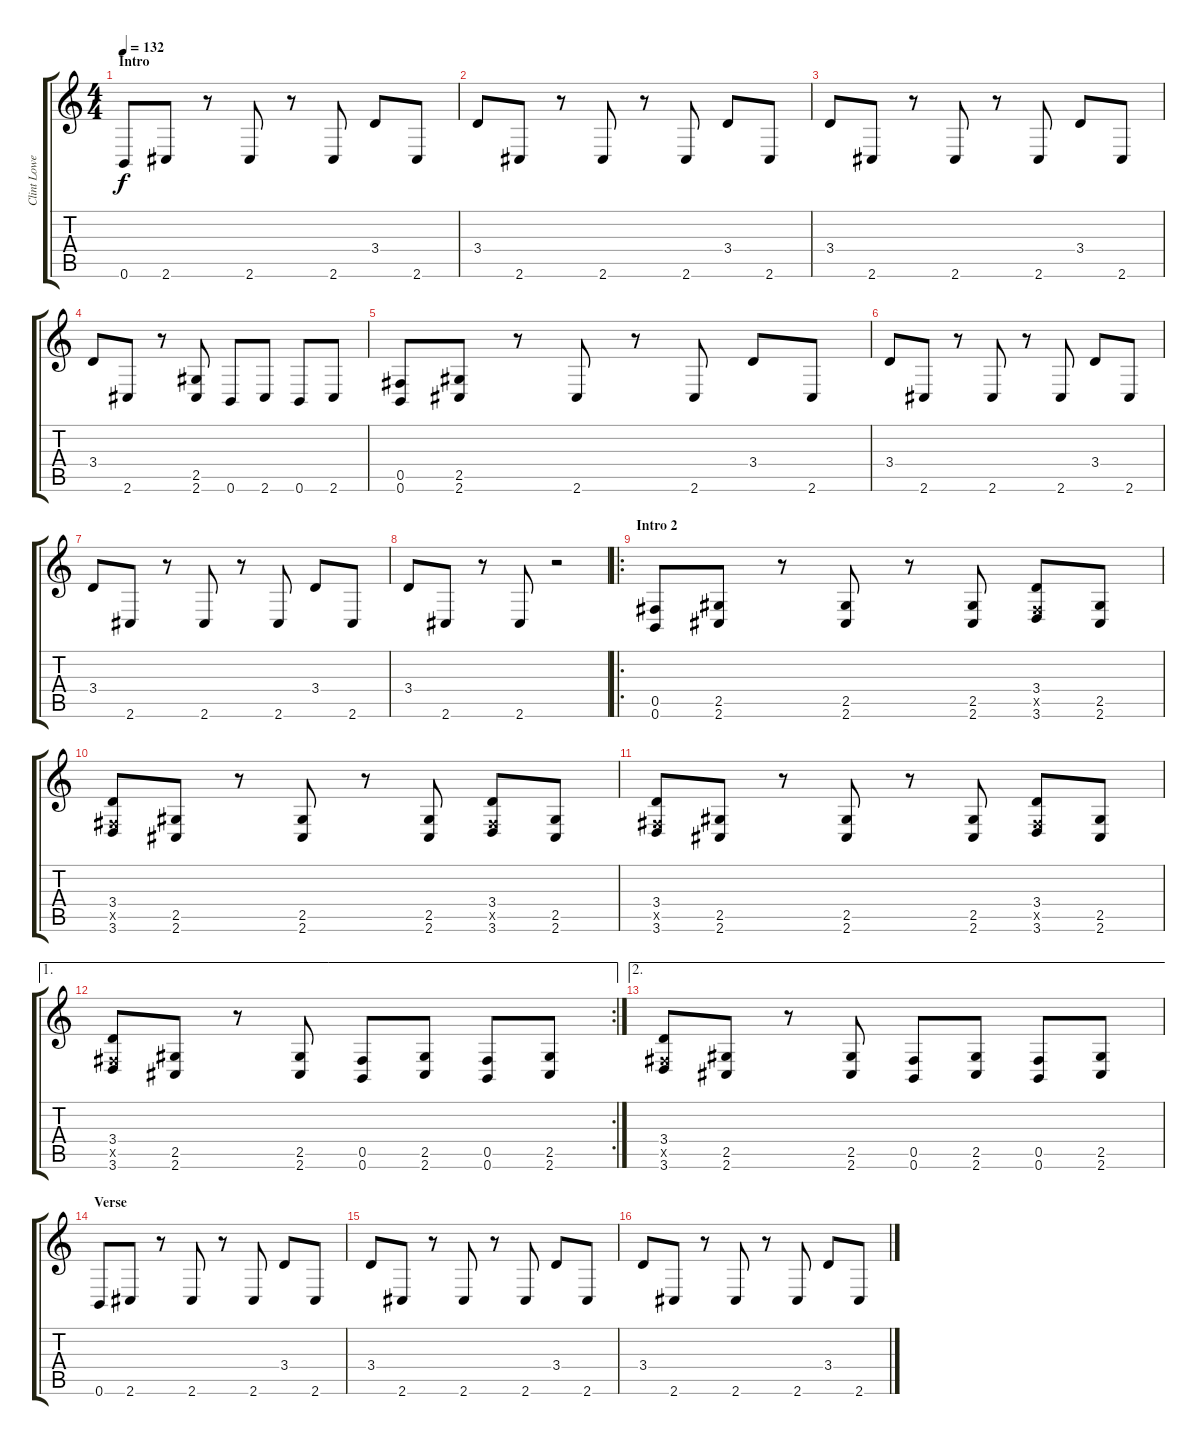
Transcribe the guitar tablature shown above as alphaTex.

\track ("Clint Lowery" "Clint Lowe") {instrument distortionguitar}
\staff {score tabs}
\tuning (Db4 Ab3 E3 B2 Gb2 B1) {hide}
\ts (4 4)
\section ("" "Intro")
\tempo 132
\clef g2
\ks c
0.6.8{dy f instrument distortionguitar} 2.6.8 r.8 2.6.8 r.8 2.6.8 3.4.8 2.6.8 |
3.4.8 2.6.8 r.8 2.6.8 r.8 2.6.8 3.4.8 2.6.8 |
3.4.8 2.6.8 r.8 2.6.8 r.8 2.6.8 3.4.8 2.6.8 |
3.4.8 2.6.8 r.8 (2.5 2.6).8 0.6.8 2.6.8 0.6.8 2.6.8 |
(0.5 0.6).8 (2.5 2.6).8 r.8 2.6.8 r.8 2.6.8 3.4.8 2.6.8 |
3.4.8 2.6.8 r.8 2.6.8 r.8 2.6.8 3.4.8 2.6.8 |
3.4.8 2.6.8 r.8 2.6.8 r.8 2.6.8 3.4.8 2.6.8 |
3.4.8 2.6.8 r.8 2.6.8 r.2 |
\ro
\section ("" "Intro 2")
(0.5 0.6).8 (2.5 2.6).8 r.8 (2.5 2.6).8 r.8 (2.5 2.6).8 (3.4 0.5{x} 3.6).8 (2.5 2.6).8 |
(3.4 0.5{x} 3.6).8 (2.5 2.6).8 r.8 (2.5 2.6).8 r.8 (2.5 2.6).8 (3.4 0.5{x} 3.6).8 (2.5 2.6).8 |
(3.4 0.5{x} 3.6).8 (2.5 2.6).8 r.8 (2.5 2.6).8 r.8 (2.5 2.6).8 (3.4 0.5{x} 3.6).8 (2.5 2.6).8 |
\ae 1
\rc 2
(3.4 0.5{x} 3.6).8 (2.5 2.6).8 r.8 (2.5 2.6).8 (0.5 0.6).8 (2.5 2.6).8 (0.5 0.6).8 (2.5 2.6).8 |
\ae 2
(3.4 0.5{x} 3.6).8 (2.5 2.6).8 r.8 (2.5 2.6).8 (0.5 0.6).8 (2.5 2.6).8 (0.5 0.6).8 (2.5 2.6).8 |
\section ("" "Verse")
0.6.8 2.6.8 r.8 2.6.8 r.8 2.6.8 3.4.8 2.6.8 |
3.4.8 2.6.8 r.8 2.6.8 r.8 2.6.8 3.4.8 2.6.8 |
3.4.8 2.6.8 r.8 2.6.8 r.8 2.6.8 3.4.8 2.6.8
